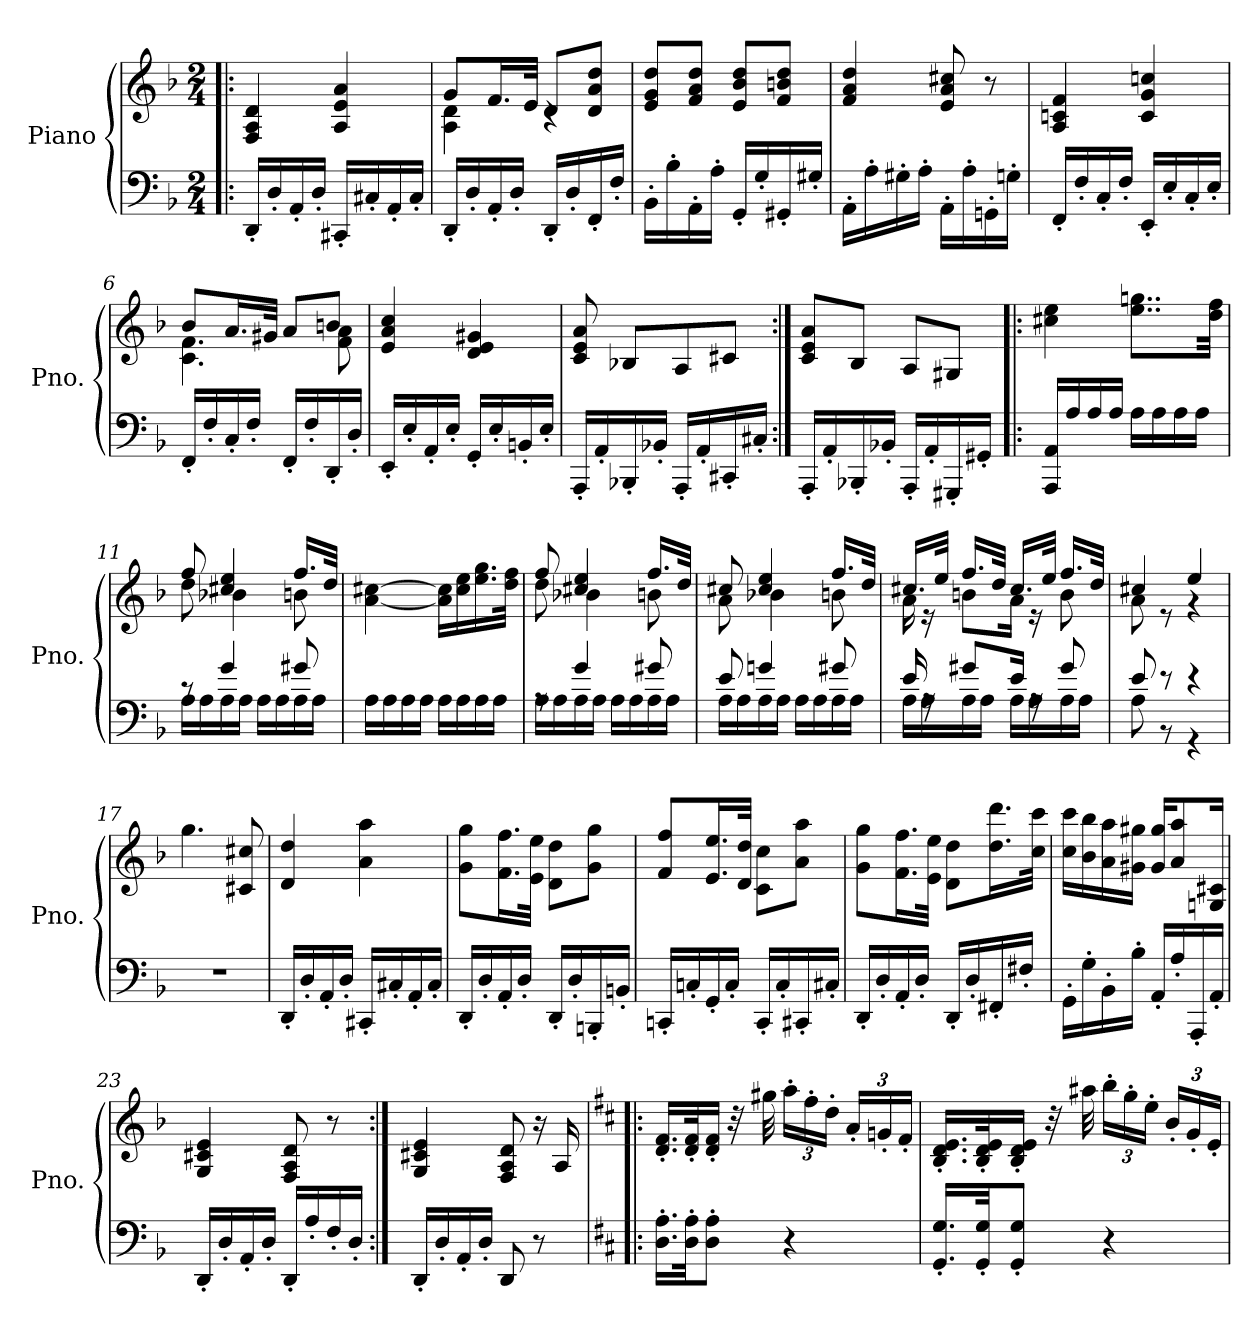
**kern	**kern
*part1	*part1
*staff2	*staff1
*I"Piano	*
*I'Pno.	*
*clefF4	*clefG2
*k[b-]	*k[b-]
*M2/4	*M2/4
*MM40	*MM40
=1!|:	=1!|:
16DD'/LL	4F/ 4A/ 4d/
16D'/	.
16AA'/	.
16D'/JJ	.
16CC#X'/LL	4A/ 4e/ 4a/
16C#X'/	.
16AA'/	.
16C#'/JJ	.
=2	=2
*	*^
16DD'/LL	8g/L	4A\ 4d\
16D'/	.	.
16AA'/	16.f/L	.
16D'/JJ	.	.
.	32e/JJk	.
16DD'/LL	8d/L	4rc
16D'/	.	.
16FF'/	8d/ 8a/ 8dd/J	.
16F'/JJ	.	.
*	*v	*v
=3	=3
16BB-'\LL	8e/ 8g/ 8dd/L
16B-'\	.
16AA'\	8f/ 8a/ 8dd/J
16A'\JJ	.
16GG'/LL	8e/ 8b-/ 8dd/L
16G'/	.
16GG#X'/	8f/ 8bn/ 8dd/J
16G#X'/JJ	.
=4	=4
16AA'\LL	4f/ 4a/ 4dd/
16A'\	.
16G#X'\	.
16A'\JJ	.
16AA'\LL	8e/ 8a/ 8cc#X/
16A'\	.
16GGn'\	8r
16Gn'\JJ	.
!!LO:LB:g=z
=5	=5
16FF'/LL	4A/ 4cn/ 4f/
16F'/	.
16C'/	.
16F'/JJ	.
16EE'/LL	4c/ 4g/ 4ccn/
16E'/	.
16C'/	.
16E'/JJ	.
=6	=6
*	*^
16FF'/LL	8b-/L	4.c\ 4.f\
16F'/	.	.
16C'/	16.a/L	.
16F'/JJ	.	.
.	32g#X/JJk	.
16FF'/LL	8a/L	.
16F'/	.	.
16DD'/	8bn/J	8f\ 8a\
16D'/JJ	.	.
*	*v	*v
=7	=7
16EE'/LL	4e/ 4a/ 4cc/
16E'/	.
16AA'/	.
16E'/JJ	.
16GG'/LL	4d/ 4e/ 4g#X/
16E'/	.
16BBn'/	.
16E'/JJ	.
=8	=8
16AAA'/LL	8c/ 8e/ 8a/
16AA'/	.
16BBB-X'/	8B-X/L
16BB-X'/JJ	.
16AAA'/LL	8A/
16AA'/	.
16CC#X'/	8c#X/J
16C#X'/JJ	.
!!LO:LB:g=z
=9:|!	=9:|!
16AAA'/LL	8c/ 8e/ 8a/L
16AA'/	.
16BBB-X'/	8B-/J
16BB-X'/JJ	.
16AAA'/LL	8A/L
16AA'/	.
16GGG#X'/	8G#X/J
16GG#X'/JJ	.
=10!|:	=10!|:
16AAA/ 16AA/LL	4cc#X\ 4ee\
16A/	.
16A/	.
16A/JJ	.
16A\LL	8..ee\ 8..ggn\L
16A\	.
16A\	.
16A\JJ	.
.	32dd\ 32ff\Jkk
=11	=11
*^	*^
8rc	16A\LL	8ff/	8dd\
.	16A\	.	.
4g/	16A\	4cc#X/ 4ee/	4b-X\
.	16A\JJ	.	.
.	16A\LL	.	.
.	16A\	.	.
8g#X/	16A\	16.ff/LL	8bn\
.	16A\JJ	.	.
.	.	32dd/JJk	.
*v	*v	*	*
*	*v	*v
=12	=12
16A\LL	[4a\ [4cc#X\
16A\	.
16A\	.
16A\JJ	.
16A\LL	16a\] 16cc#\]LL
16A\	16cc#\ 16ee\
16A\	16.ee\ 16.gg\
16A\JJ	.
.	32dd\ 32ff\JJk
!!LO:LB:g=z
=13	=13
*^	*^
8rA	16A\LL	8ff/	8dd\
.	16A\	.	.
4g/	16A\	4cc#X/ 4ee/	4b-X\
.	16A\JJ	.	.
.	16A\LL	.	.
.	16A\	.	.
8g#X/	16A\	16.ff/LL	8bn\
.	16A\JJ	.	.
.	.	32dd/JJk	.
=14	=14	=14	=14
8e/	16A\LL	8cc#X/	8a\
.	16A\	.	.
4gn/	16A\	4cc#/ 4ee/	4b-X\
.	16A\JJ	.	.
.	16A\LL	.	.
.	16A\	.	.
8g#X/	16A\	16.ff/LL	8bn\
.	16A\JJ	.	.
.	.	32dd/JJk	.
=15	=15	=15	=15
16e/	16A\LL	16.cc#X/LL	16a\
16rA	16A\	.	16r
.	.	32ee/JJk	.
8g#X/L	16A\	16.ff/LL	8bn\L
.	16A\JJ	.	.
.	.	32dd/JJk	.
16e/Jk	16A\LL	16.cc#/LL	16a\Jk
16rA	16A\	.	16r
.	.	32ee/JJk	.
8g#/	16A\	16.ff/LL	8b\
.	16A\JJ	.	.
.	.	32dd/JJk	.
=16	=16	=16	=16
8e/	8A\	4cc#X/	8a\
8r	8r	.	8r
4r	4r	4ee/	4r
*v	*v	*	*
*	*v	*v
!!LO:LB:g=z
=17	=17
2r	4.gg\
.	8c#X/ 8cc#X/
=18	=18
16DD'/LL	4d/ 4dd/
16D'/	.
16AA'/	.
16D'/JJ	.
16CC#X'/LL	4a\ 4aa\
16C#X'/	.
16AA'/	.
16C#'/JJ	.
=19	=19
16DD'/LL	8g\ 8gg\L
16D'/	.
16AA'/	16.f\ 16.ff\L
16D'/JJ	.
.	32e\ 32ee\JJk
16DD'/LL	8d\ 8dd\L
16D'/	.
16BBBn'/	8g\ 8gg\J
16BBn'/JJ	.
=20	=20
16CCn'/LL	8f/ 8ff/L
16Cn'/	.
16GG'/	16.e/ 16.ee/L
16C'/JJ	.
.	32d/ 32dd/JJk
16CC'/LL	8c\ 8cc\L
16C'/	.
16CC#X'/	8a\ 8aa\J
16C#X'/JJ	.
!!LO:PB:g=z
=21	=21
16DD'/LL	8g\ 8gg\L
16D'/	.
16AA'/	16.f\ 16.ff\L
16D'/JJ	.
.	32e\ 32ee\JJk
16DD'/LL	8d\ 8dd\L
16D'/	.
16FF#X'/	16.dd\ 16.ddd\L
16F#X'/JJ	.
.	32cc\ 32ccc\JJk
=22	=22
16GG'\LL	16cc\ 16ccc\LL
16G'\	16b-\ 16bb-\
16BB-'\	16a\ 16aa\
16B-'\JJ	16g#X\ 16gg#X\JJ
16AA'/LL	16g#/ 16gg#/KL
16A'/	8a/ 8aa/
16AAA'/	.
16AA'/JJ	16Gn/ 16c#X/Jk
=23	=23
16DD'/LL	4G/ 4c#X/ 4e/
16D'/	.
16AA'/	.
16D'/JJ	.
16DD'/LL	8F/ 8A/ 8d/
16A'/	.
16F'/	8r
16D'/JJ	.
=24:|!	=24:|!
16DD'/LL	4G/ 4c#X/ 4e/
16D'/	.
16AA'/	.
16D'/JJ	.
8DD/	8F/ 8A/ 8d/
8r	16r
.	16A/
!!LO:LB:g=z
=25!|:	=25!|:
*k[f#c#]	*k[f#c#]
16.D\' 16.A\'LL	16.d/' 16.f#/'LL
32D\' 32A\'JK	32d/' 32f#/'K
8D\' 8A\'J	16d/' 16f#/'JJ
.	32r
.	32gg#X\
*	*Xbrackettup
4r	24aa'\LL
.	24ff#'\
.	24dd'\JJ
.	24a'/LL
.	24gn'/
.	24f#'/JJ
=26	=26
16.GG/' 16.G/'LL	16.B/' 16.d/' 16.e/'LL
32GG/' 32G/'JK	32B/' 32d/' 32e/'K
8GG/' 8G/'J	16B/' 16d/' 16e/'JJ
.	32r
.	32aa#X\
4r	24bb'\LL
.	24gg'\
.	24ee'\JJ
.	24b'/LL
.	24g'/
.	24e'/JJ
=	=
*-	*-
